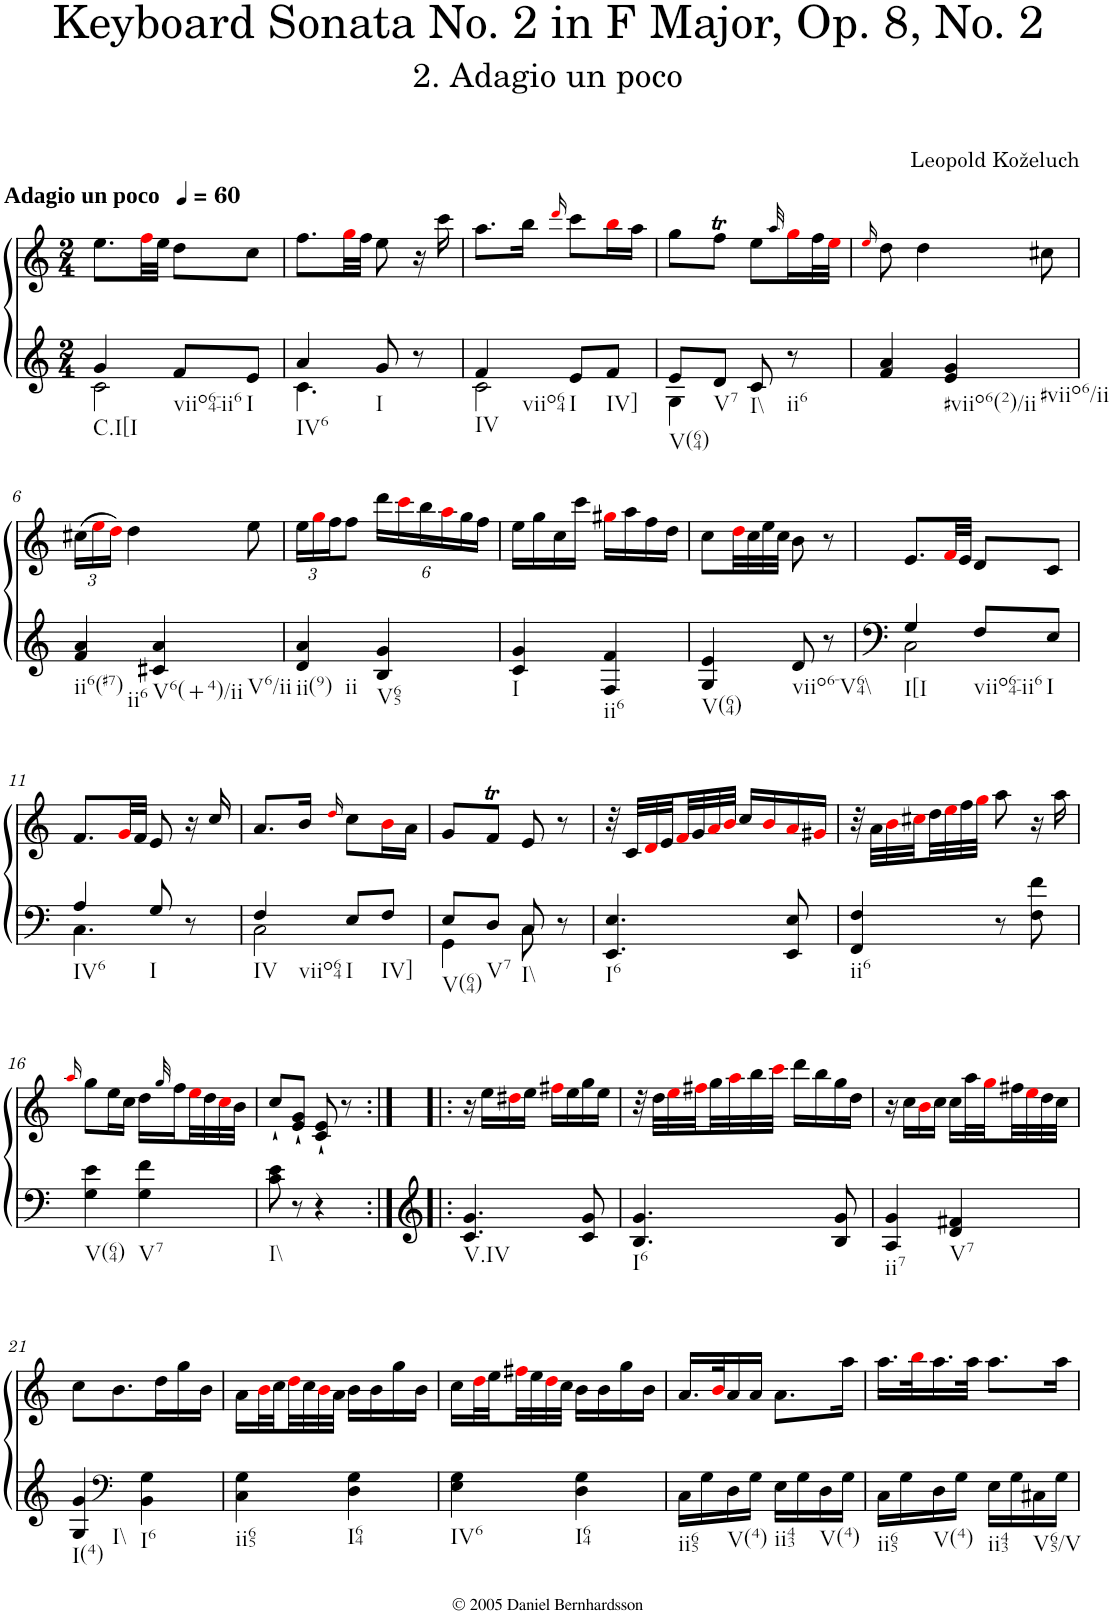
**kern	**kern
*part1	*part1
*staff2	*staff1
*I"Piano	*
*I'Pno.	*
*clefG2	*clefG2
*k[]	*k[]
*M2/4	*M2/4
*MM60	*MM60
=1	=1
*^	*
!	!	!LO:TX:a:B:t=Adagio un poco
!LO:TX:b:t=C.I[I	!	!
4g/	2c\	8.ee\L
.	.	32ffi\LL
.	.	32ee\JJJ
!LO:TX:b:t=viio64-ii6	!	!
8f/L	.	8dd\L
!LO:TX:b:t=I	!	!
8e/J	.	8cc\J
=2	=2	=2
!LO:TX:b:t=IV6	!	!
4a/	4.c\	8.ff\L
.	.	32ggi\LL
.	.	32ff\JJJ
!LO:TX:b:t=I	!	!
8g/	.	8ee\
8r	8ryy	16r
.	.	16ccc\
=3	=3	=3
!LO:TX:b:t=IV	!	!
!LO:TX:b:t=viio64	!	!
4f/	2c\	8.aa\L
.	.	16bb\Jk
.	.	16qdddi/
!LO:TX:b:t=I	!	!
8e/L	.	8ccc\L
!LO:TX:b:t=IV]	!	!
8f/J	.	16bbi\L
.	.	16aa\JJ
=4	=4	=4
!LO:TX:b:t=V(64)	!	!
8e/L	4G\	8gg\L
!LO:TX:b:t=V7	!	!
8d/J	.	8ffT\J
!LO:TX:b:t=I\\	!	!
8c/	4ryy	8ee\L
.	.	32qaa/
!LO:TX:b:t=ii6	!	!
8r	.	16ggi\L
.	.	32ff\L
.	.	32eei\JJJ
*v	*v	*
=5	=5
.	16qeei/
4f/ 4a/	8dd\
.	4dd\
!LO:TX:b:t=#viio6(2)/ii	!
!LO:TX:b:t=#viio6/ii	!
4e/ 4g/	.
.	8cc#X\
!!LO:LB:g=z
=6	=6
*	*Xbrackettup
!LO:TX:b:t=ii6(#7)	!
!LO:TX:b:t=ii6	!
4f/ 4a/	(24cc#X\LL
.	24eei\
.	24ddi\JJ)
.	4dd\
!LO:TX:b:t=V6(+4)/ii	!
!LO:TX:b:t=V6/ii	!
4c#X/ 4a/	.
.	8ee\
=7	=7
!LO:TX:b:t=ii(9)	!
!LO:TX:b:t=ii	!
4d/ 4a/	24ee\LL
.	24ggi\
.	24ff\J
.	8ff\J
!LO:TX:b:t=V65	!
4B/ 4g/	24ddd\LL
.	24ccci\
.	24bb\
.	24aai\
.	24gg\
.	24ff\JJ
=8	=8
!LO:TX:b:t=I	!
4c/ 4g/	16ee\LL
.	16gg\
.	16cc\
.	16ccc\JJ
!LO:TX:b:t=ii6	!
4F/ 4f/	16gg#Xi\LL
.	16aa\
.	16ff\
.	16dd\JJ
=9	=9
!LO:TX:b:t=V(64)	!
4G/ 4e/	8cc\L
.	32ddi\LL
.	32cc\
.	32ee\
.	32cc\JJJ
!LO:TX:b:t=viio6-V64\\	!
8d/	8b\
8r	8r
=10	=10
*^	*
!LO:TX:b:t=I[I	!	!
4G/	2C\	8.e/L
.	.	32fi/LL
.	.	32e/JJJ
!LO:TX:b:t=viio64-ii6	!	!
8F/L	.	8d/L
!LO:TX:b:t=I	!	!
8E/J	.	8c/J
!!LO:LB:g=z
=11	=11	=11
!LO:TX:b:t=IV6	!	!
4A/	4.C\	8.f/L
.	.	32gi/LL
.	.	32f/JJJ
!LO:TX:b:t=I	!	!
8G/	.	8e/
8r	8ryy	16r
.	.	16cc/
=12	=12	=12
!LO:TX:b:t=IV	!	!
!LO:TX:b:t=viio64	!	!
4F/	2C\	8.a/L
.	.	16b/Jk
.	.	16qddi/
!LO:TX:b:t=I	!	!
8E/L	.	8cc\L
!LO:TX:b:t=IV]	!	!
8F/J	.	16bi\L
.	.	16a\JJ
=13	=13	=13
!LO:TX:b:t=V(64)	!	!
8E/L	4GG\	8g/L
!LO:TX:b:t=V7	!	!
8D/J	.	8fT/J
!LO:TX:b:t=I\\	!	!
8C/	8C\	8e/
8r	8ryy	8r
=14	=14	=14
!LO:TX:b:t=I6	!	!
*v	*v	*
4.EE/ 4.E/	32r
.	32c/LLL
.	32di/
.	32e/
.	32fi/
.	32g/
.	32ai/
.	32bi/JJJ
.	16cc/LL
.	16bi/
8EE/ 8E/	16ai/
.	16g#Xi/JJ
=15	=15
!LO:TX:b:t=ii6	!
4FF/ 4F/	32r
.	32a\LLL
.	32bi\
.	32cc#Xi\
.	32dd\
.	32eei\
.	32ff\
.	32ggi\JJJ
8r	8aa\
8F\ 8f\	16r
.	16aa\
!!LO:LB:g=z
=16	=16
.	16qaai/
!LO:TX:b:t=V(64)	!
4G\ 4e\	8gg\L
.	16ee\L
.	16cc\JJ
!LO:TX:b:t=V7	!
4G\ 4f\	16dd\LL
.	32qgg/
.	16ff\
.	32eei\L
.	32dd\
.	32cci\
.	32b\JJJ
=17	=17
!LO:TX:b:t=I\\	!
8c\ 8e\	8cc`/L
8r	8e/` 8g/`J
4r	8c/` 8e/`
.	8r
=18:|!|:	=18:|!|:
!LO:TX:b:t=V.IV	!
4.c/ 4.g/	16r
.	16ee\LL
.	16dd#Xi\
.	16ee\JJ
.	16ff#Xi\LL
.	16ee\
8c/ 8g/	16gg\
.	16ee\JJ
=19	=19
!LO:TX:b:t=I6	!
4.B/ 4.g/	32r
.	32dd\LLL
.	32eei\
.	32ff#Xi\
.	32gg\
.	32aai\
.	32bb\
.	32ccci\JJJ
.	16ddd\LL
.	16bb\
8B/ 8g/	16gg\
.	16dd\JJ
=20	=20
!LO:TX:b:t=ii7	!
4A/ 4g/	16r
.	16cc\LL
.	16bi\
.	16cc\JJ
!LO:TX:b:t=V7	!
4d/ 4f#X/	16cc\LL
.	32aa\L
.	32ggi\
.	32ff#X\
.	32eei\
.	32dd\
.	32cc\JJJ
!!LO:LB:g=z
=21	=21
!LO:TX:b:t=I(4)	!
!LO:TX:b:t=I\\	!
4G/ 4g/	8cc\L
*clefF4	*
.	8.b\
!LO:TX:b:t=I6	!
4BB\ 4G\	.
.	16dd\L
.	16gg\
.	16b\JJ
=22	=22
!LO:TX:b:t=ii65	!
4C\ 4G\	16a\LL
.	32bi\L
.	32cc\
.	32ddi\
.	32cc\
.	32bi\
.	32a\JJJ
!LO:TX:b:t=I64	!
4D\ 4G\	16b\LL
.	16b\
.	16gg\
.	16b\JJ
=23	=23
!LO:TX:b:t=IV6	!
4E\ 4G\	16cc\LL
.	32ddi\L
.	32ee\
.	32ff#Xi\
.	32ee\
.	32ddi\
.	32cc\JJJ
!LO:TX:b:t=I64	!
4D\ 4G\	16b\LL
.	16b\
.	16gg\
.	16b\JJ
=24	=24
!LO:TX:b:t=ii65	!
16C\LL	16.a/LL
16G\	.
.	32bi/K
!LO:TX:b:t=V(4)	!
16D\	16a/
16G\JJ	16a/JJ
!LO:TX:b:t=ii43	!
16E\LL	8.a\L
16G\	.
!LO:TX:b:t=V(4)	!
16D\	.
16G\JJ	16aa\Jk
=25	=25
!LO:TX:b:t=ii65	!
16C\LL	16.aa\LL
16G\	.
.	32bbi\K
!LO:TX:b:t=V(4)	!
16D\	16.aa\
16G\JJ	.
.	32aa\JJk
!LO:TX:b:t=ii43	!
16E\LL	8.aa\L
16G\	.
!LO:TX:b:t=V65/V	!
16C#X\	.
16G\JJ	16aa\Jk
=	=
*-	*-
